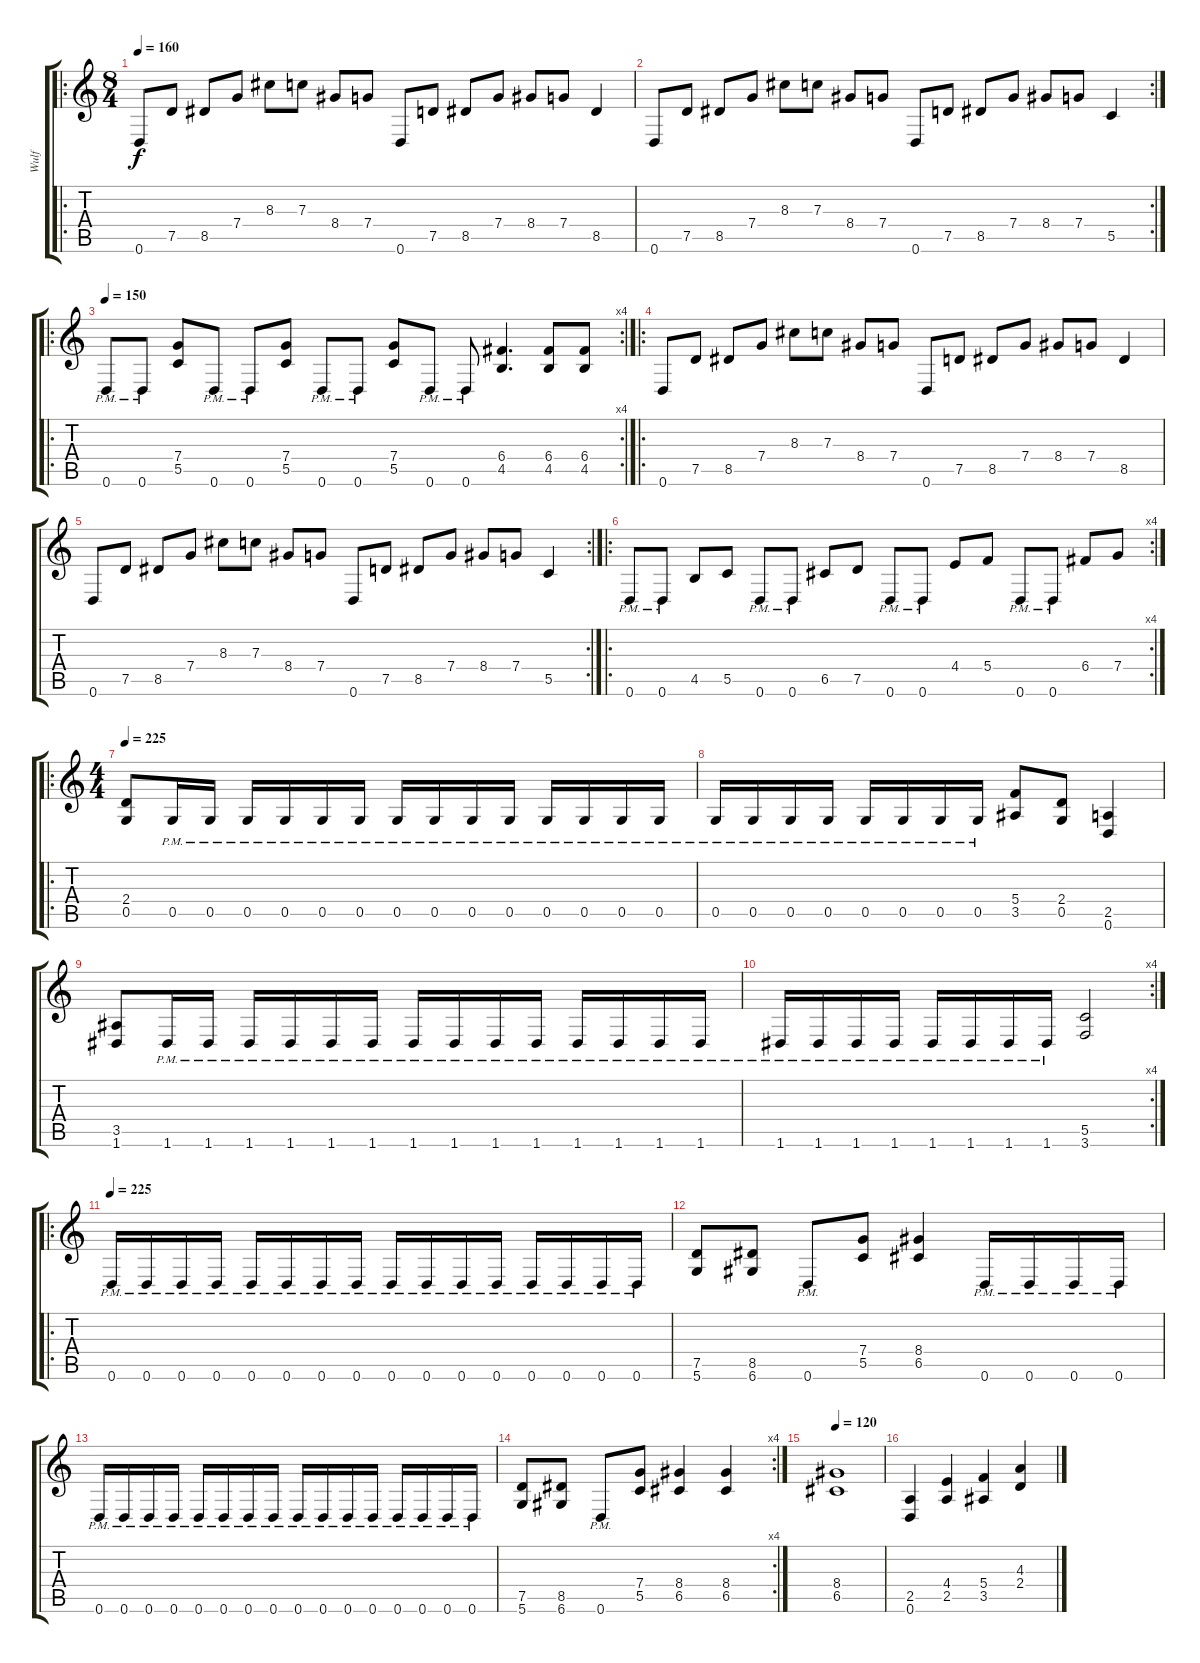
\track ("Wulf" "Wulf") {instrument distortionguitar}
\staff {score tabs}
\tuning (D4 A3 F3 C3 G2 D2) {hide}
\ro
\ts (8 4)
\tempo 160
\clef g2
\ks c
0.6.8{dy f} 7.5.8 8.5.8 7.4.8 8.3.8 7.3.8 8.4.8 7.4.8 0.6.8 7.5.8 8.5.8 7.4.8 8.4.8 7.4.8 8.5.4 |
\rc 2
0.6.8 7.5.8 8.5.8 7.4.8 8.3.8 7.3.8 8.4.8 7.4.8 0.6.8 7.5.8 8.5.8 7.4.8 8.4.8 7.4.8 5.5.4 |
\ro
\rc 4
\tempo 150
0.6{pm}.8 0.6{pm}.8 (7.4 5.5).8 0.6{pm}.8 0.6{pm}.8 (7.4 5.5).8 0.6{pm}.8 0.6{pm}.8 (7.4 5.5).8 0.6{pm}.8 0.6{pm}.8 (6.4 4.5).4{d} (6.4 4.5).8 (6.4 4.5).8 |
\ro
0.6.8 7.5.8 8.5.8 7.4.8 8.3.8 7.3.8 8.4.8 7.4.8 0.6.8 7.5.8 8.5.8 7.4.8 8.4.8 7.4.8 8.5.4 |
\rc 2
0.6.8 7.5.8 8.5.8 7.4.8 8.3.8 7.3.8 8.4.8 7.4.8 0.6.8 7.5.8 8.5.8 7.4.8 8.4.8 7.4.8 5.5.4 |
\ro
\rc 4
0.6{pm}.8 0.6{pm}.8 4.5.8 5.5.8 0.6{pm}.8 0.6{pm}.8 6.5.8 7.5.8 0.6{pm}.8 0.6{pm}.8 4.4.8 5.4.8 0.6{pm}.8 0.6{pm}.8 6.4.8 7.4.8 |
\ro
\ts (4 4)
\tempo 225
(2.4 0.5).8 0.5{pm}.16 0.5{pm}.16 0.5{pm}.16 0.5{pm}.16 0.5{pm}.16 0.5{pm}.16 0.5{pm}.16 0.5{pm}.16 0.5{pm}.16 0.5{pm}.16 0.5{pm}.16 0.5{pm}.16 0.5{pm}.16 0.5{pm}.16 |
0.5{pm}.16 0.5{pm}.16 0.5{pm}.16 0.5{pm}.16 0.5{pm}.16 0.5{pm}.16 0.5{pm}.16 0.5{pm}.16 (5.4 3.5).8 (2.4 0.5).8 (2.5 0.6).4 |
(3.5 1.6).8 1.6{pm}.16 1.6{pm}.16 1.6{pm}.16 1.6{pm}.16 1.6{pm}.16 1.6{pm}.16 1.6{pm}.16 1.6{pm}.16 1.6{pm}.16 1.6{pm}.16 1.6{pm}.16 1.6{pm}.16 1.6{pm}.16 1.6{pm}.16 |
\rc 4
1.6{pm}.16 1.6{pm}.16 1.6{pm}.16 1.6{pm}.16 1.6{pm}.16 1.6{pm}.16 1.6{pm}.16 1.6{pm}.16 (5.5 3.6).2 |
\ro
\tempo 225
0.6{pm}.16 0.6{pm}.16 0.6{pm}.16 0.6{pm}.16 0.6{pm}.16 0.6{pm}.16 0.6{pm}.16 0.6{pm}.16 0.6{pm}.16 0.6{pm}.16 0.6{pm}.16 0.6{pm}.16 0.6{pm}.16 0.6{pm}.16 0.6{pm}.16 0.6{pm}.16 |
(7.5 5.6).8 (8.5 6.6).8 0.6{pm}.8 (7.4 5.5).8 (8.4 6.5).4 0.6{pm}.16 0.6{pm}.16 0.6{pm}.16 0.6{pm}.16 |
0.6{pm}.16 0.6{pm}.16 0.6{pm}.16 0.6{pm}.16 0.6{pm}.16 0.6{pm}.16 0.6{pm}.16 0.6{pm}.16 0.6{pm}.16 0.6{pm}.16 0.6{pm}.16 0.6{pm}.16 0.6{pm}.16 0.6{pm}.16 0.6{pm}.16 0.6{pm}.16 |
\rc 4
(7.5 5.6).8 (8.5 6.6).8 0.6{pm}.8 (7.4 5.5).8 (8.4 6.5).4 (8.4 6.5).4 |
\tempo 120
(8.4 6.5).1 |
(2.5 0.6).4 (4.4 2.5).4 (5.4 3.5).4 (4.3 2.4).4
